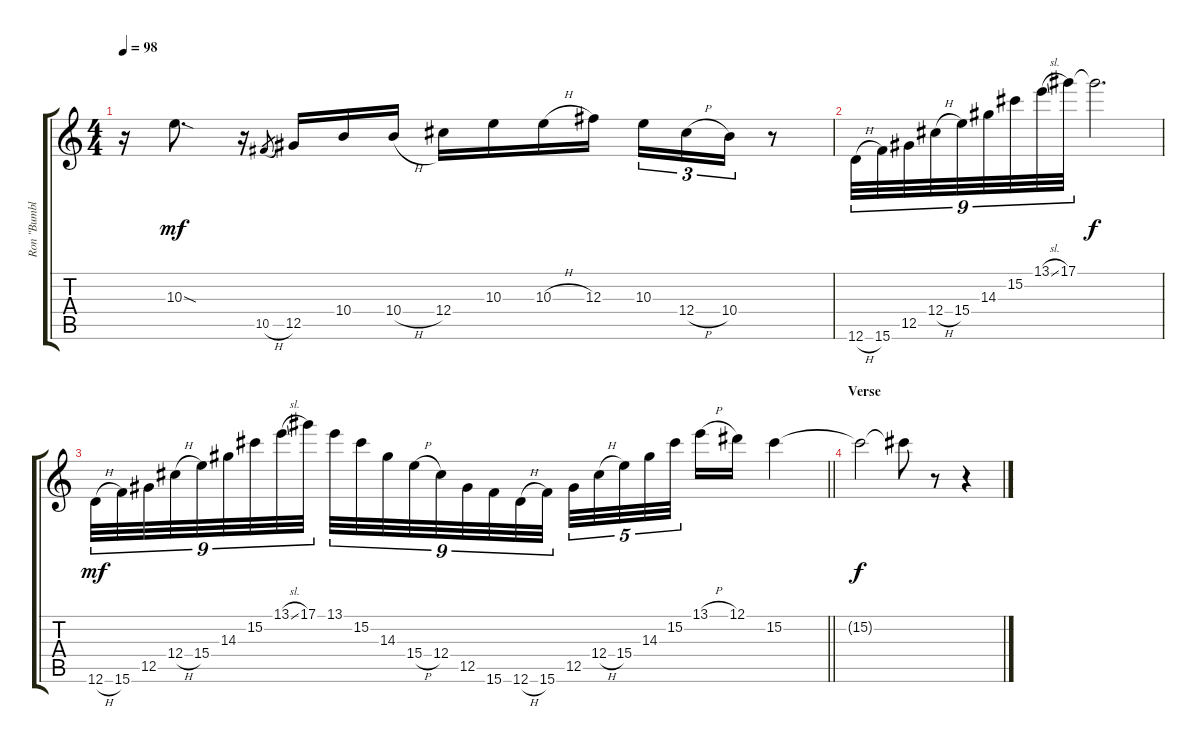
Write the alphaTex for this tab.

\track ("Ron \"Bumblefoot\" Thal (Lead)" "Ron \"Bumbl") {instrument distortionguitar}
\staff {score tabs}
\tuning (Eb4 Bb3 Gb3 Db3 Ab2 D2) {hide}
\ts (4 4)
\tempo 98
\clef g2
\ks c
r.16{dy f} 10.3{sod}.8{d dy mf} r.16 10.5{h}.8{gr} 12.5.16 10.4.16 10.4{h}.16 12.4.16 10.3.16 10.3{h}.16 12.3.16 10.3.16{tu (3 2)} 12.4{h}.16{tu (3 2)} 10.4.16{tu (3 2)} r.8 |
12.6{h}.32{tu (9 8)} 15.6.32{tu (9 8)} 12.5.32{tu (9 8)} 12.4{h}.32{tu (9 8)} 15.4.32{tu (9 8)} 14.3.32{tu (9 8)} 15.2.32{tu (9 8)} 13.1{sl}.32{tu (9 8)} 17.1.32{tu (9 8)} 17.1{t}.2{d dy f} |
\barLineRight lightlight
12.6{h}.32{tu (9 8) dy mf} 15.6.32{tu (9 8)} 12.5.32{tu (9 8)} 12.4{h}.32{tu (9 8)} 15.4.32{tu (9 8)} 14.3.32{tu (9 8)} 15.2.32{tu (9 8)} 13.1{sl}.32{tu (9 8)} 17.1.32{tu (9 8)} 13.1.32{tu (9 8)} 15.2.32{tu (9 8)} 14.3.32{tu (9 8)} 15.4{h}.32{tu (9 8)} 12.4.32{tu (9 8)} 12.5.32{tu (9 8)} 15.6.32{tu (9 8)} 12.6{h}.32{tu (9 8)} 15.6.32{tu (9 8)} 12.5.32{tu (5 4)} 12.4{h}.32{tu (5 4)} 15.4.32{tu (5 4)} 14.3.32{tu (5 4)} 15.2.32{tu (5 4) beam splitsecondary} 13.1{h}.16 12.1.16 15.2.4 |
\section ("" "Verse")
15.2{t}.2{dy f} 15.2{t}.8 r.8 r.4
